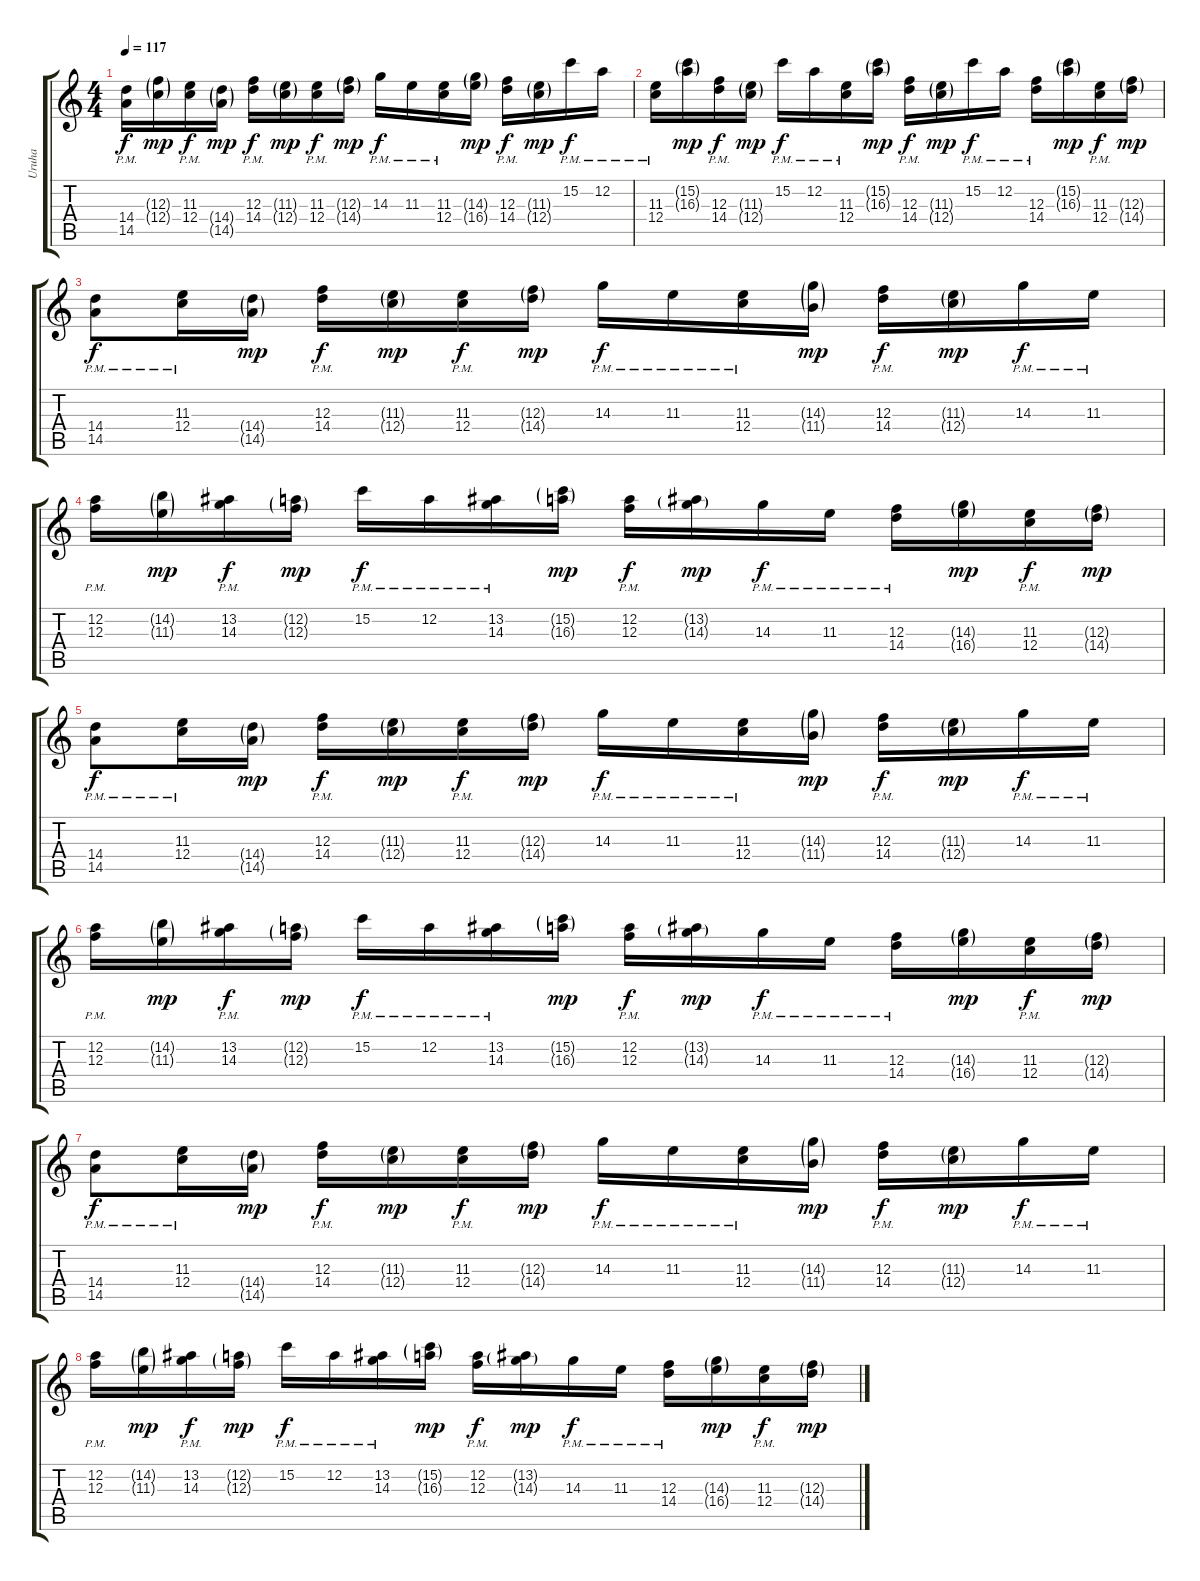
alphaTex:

\track ("Uruha" "Uruha") {instrument distortionguitar}
\staff {score tabs}
\tuning (D4 A3 F3 C3 G2 D2) {hide}
\ts (4 4)
\tempo 117
\clef g2
\ks c
(14.4{pm} 14.5{pm}).16{dy f} (12.3{g} 12.4{g}).16{dy mp} (11.3{pm} 12.4{pm}).16{dy f} (14.4{g} 14.5{g}).16{dy mp} (12.3{pm} 14.4{pm}).16{dy f} (11.3{g} 12.4{g}).16{dy mp} (11.3{pm} 12.4{pm}).16{dy f} (12.3{g} 14.4{g}).16{dy mp} 14.3{pm}.16{dy f} 11.3{pm}.16 (11.3{pm} 12.4{pm}).16 (14.3{g} 16.4{g}).16{dy mp} (12.3{pm} 14.4{pm}).16{dy f} (11.3{g} 12.4{g}).16{dy mp} 15.2{pm}.16{dy f} 12.2{pm}.16 |
(11.3{pm} 12.4{pm}).16 (15.2{g} 16.3{g}).16{dy mp} (12.3{pm} 14.4{pm}).16{dy f} (11.3{g} 12.4{g}).16{dy mp} 15.2{pm}.16{dy f} 12.2{pm}.16 (11.3{pm} 12.4{pm}).16 (15.2{g} 16.3{g}).16{dy mp} (12.3{pm} 14.4{pm}).16{dy f} (11.3{g} 12.4{g}).16{dy mp} 15.2{pm}.16{dy f} 12.2{pm}.16 (12.3{pm} 14.4{pm}).16 (15.2{g} 16.3{g}).16{dy mp} (11.3{pm} 12.4{pm}).16{dy f} (12.3{g} 14.4{g}).16{dy mp} |
(14.4{pm} 14.5).8{dy f} (11.3{pm} 12.4).16 (14.4{g} 14.5{g}).16{dy mp} (12.3{pm} 14.4).16{dy f} (11.3{g} 12.4{g}).16{dy mp} (11.3{pm} 12.4).16{dy f} (12.3{g} 14.4{g}).16{dy mp} 14.3{pm}.16{dy f} 11.3{pm}.16 (11.3{pm} 12.4).16 (14.3{g} 11.4{g}).16{dy mp} (12.3{pm} 14.4).16{dy f} (11.3{g} 12.4{g}).16{dy mp} 14.3{pm}.16{dy f} 11.3{pm}.16 |
(12.2{pm} 12.3).16 (14.2{g} 11.3{g}).16{dy mp} (13.2{pm} 14.3).16{dy f} (12.2{g} 12.3{g}).16{dy mp} 15.2{pm}.16{dy f} 12.2{pm}.16 (13.2{pm} 14.3).16 (15.2{g} 16.3{g}).16{dy mp} (12.2{pm} 12.3).16{dy f} (13.2{g} 14.3{g}).16{dy mp} 14.3{pm}.16{dy f} 11.3{pm}.16 (12.3{pm} 14.4).16 (14.3{g} 16.4{g}).16{dy mp} (11.3{pm} 12.4).16{dy f} (12.3{g} 14.4{g}).16{dy mp} |
(14.4{pm} 14.5).8{dy f} (11.3{pm} 12.4).16 (14.4{g} 14.5{g}).16{dy mp} (12.3{pm} 14.4).16{dy f} (11.3{g} 12.4{g}).16{dy mp} (11.3{pm} 12.4).16{dy f} (12.3{g} 14.4{g}).16{dy mp} 14.3{pm}.16{dy f} 11.3{pm}.16 (11.3{pm} 12.4).16 (14.3{g} 11.4{g}).16{dy mp} (12.3{pm} 14.4).16{dy f} (11.3{g} 12.4{g}).16{dy mp} 14.3{pm}.16{dy f} 11.3{pm}.16 |
(12.2{pm} 12.3).16 (14.2{g} 11.3{g}).16{dy mp} (13.2{pm} 14.3).16{dy f} (12.2{g} 12.3{g}).16{dy mp} 15.2{pm}.16{dy f} 12.2{pm}.16 (13.2{pm} 14.3).16 (15.2{g} 16.3{g}).16{dy mp} (12.2{pm} 12.3).16{dy f} (13.2{g} 14.3{g}).16{dy mp} 14.3{pm}.16{dy f} 11.3{pm}.16 (12.3{pm} 14.4).16 (14.3{g} 16.4{g}).16{dy mp} (11.3{pm} 12.4).16{dy f} (12.3{g} 14.4{g}).16{dy mp} |
(14.4{pm} 14.5).8{dy f} (11.3{pm} 12.4).16 (14.4{g} 14.5{g}).16{dy mp} (12.3{pm} 14.4).16{dy f} (11.3{g} 12.4{g}).16{dy mp} (11.3{pm} 12.4).16{dy f} (12.3{g} 14.4{g}).16{dy mp} 14.3{pm}.16{dy f} 11.3{pm}.16 (11.3{pm} 12.4).16 (14.3{g} 11.4{g}).16{dy mp} (12.3{pm} 14.4).16{dy f} (11.3{g} 12.4{g}).16{dy mp} 14.3{pm}.16{dy f} 11.3{pm}.16 |
(12.2{pm} 12.3).16 (14.2{g} 11.3{g}).16{dy mp} (13.2{pm} 14.3).16{dy f} (12.2{g} 12.3{g}).16{dy mp} 15.2{pm}.16{dy f} 12.2{pm}.16 (13.2{pm} 14.3).16 (15.2{g} 16.3{g}).16{dy mp} (12.2{pm} 12.3).16{dy f} (13.2{g} 14.3{g}).16{dy mp} 14.3{pm}.16{dy f} 11.3{pm}.16 (12.3{pm} 14.4).16 (14.3{g} 16.4{g}).16{dy mp} (11.3{pm} 12.4).16{dy f} (12.3{g} 14.4{g}).16{dy mp}
